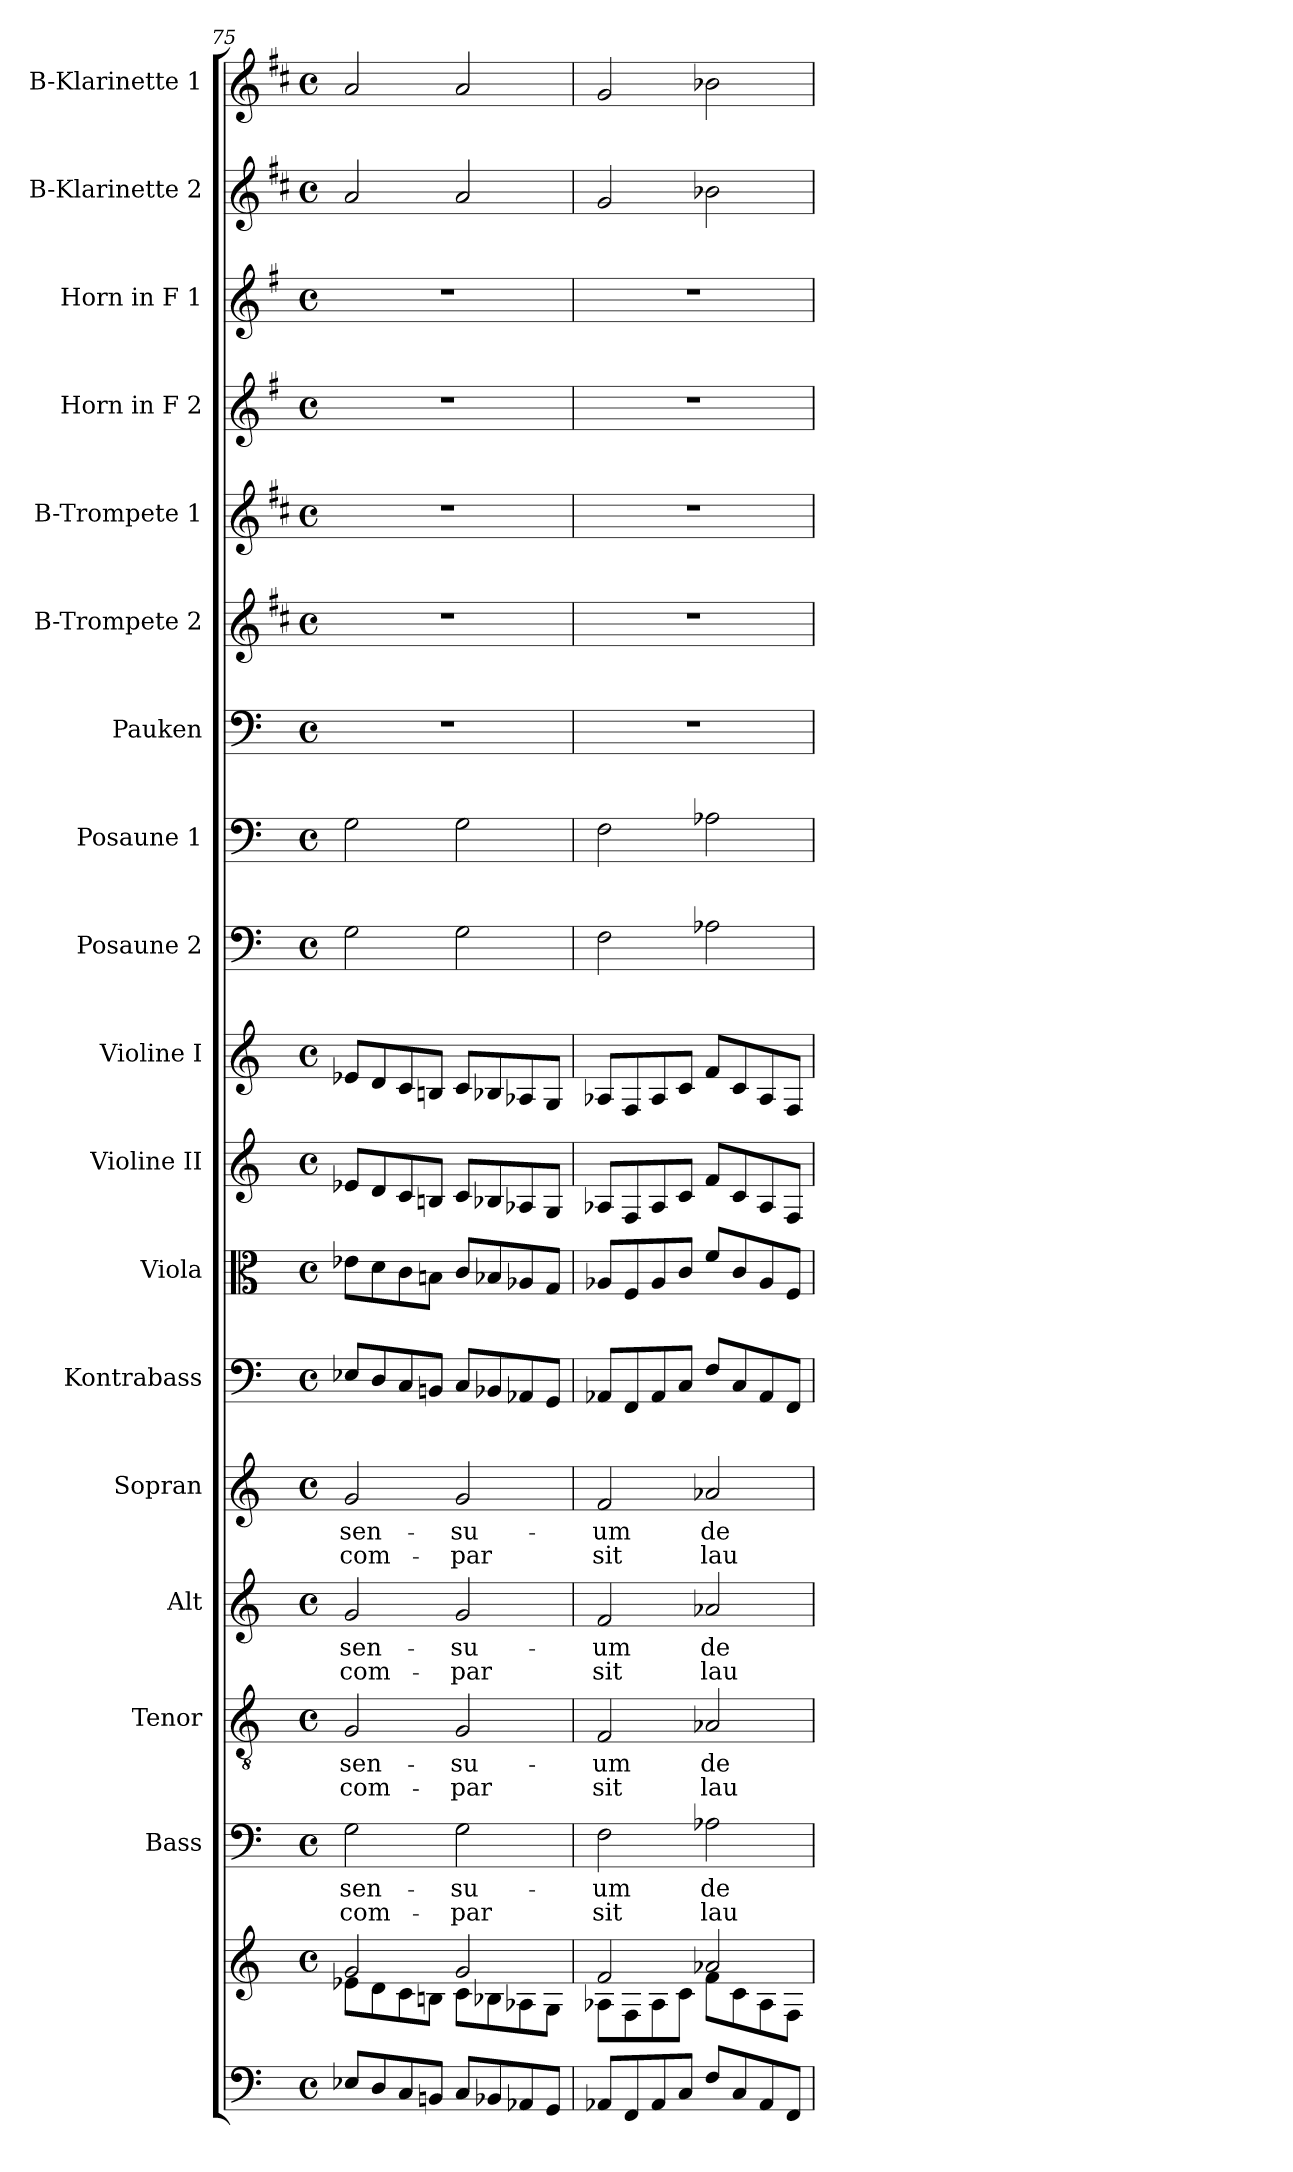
**kern	**kern	**kern	**text	**text	**kern	**text	**text	**kern	**text	**text	**kern	**text	**text	**kern	**kern	**kern	**kern	**kern	**kern	**kern	**kern	**kern	**kern	**kern	**kern	**kern
*part18	*part18	*part17	*part17	*part17	*part16	*part16	*part16	*part15	*part15	*part15	*part14	*part14	*part14	*part13	*part12	*part11	*part10	*part9	*part8	*part7	*part6	*part5	*part4	*part3	*part2	*part1
*staff19	*staff18	*staff17	*staff17	*staff17	*staff16	*staff16	*staff16	*staff15	*staff15	*staff15	*staff14	*staff14	*staff14	*staff13	*staff12	*staff11	*staff10	*staff9	*staff8	*staff7	*staff6	*staff5	*staff4	*staff3	*staff2	*staff1
*	*	*I"Bass	*	*	*I"Tenor	*	*	*I"Alt	*	*	*I"Sopran	*	*	*I"Kontrabass	*I"Viola	*I"Violine II	*I"Violine I	*I"Posaune 2	*I"Posaune 1	*I"Pauken	*I"B-Trompete 2	*I"B-Trompete 1	*I"Horn in F 2	*I"Horn in F 1	*I"B-Klarinette 2	*I"B-Klarinette 1
*	*	*I'B.	*	*	*I'T.	*	*	*I'A.	*	*	*I'S.	*	*	*I'Kb.	*I'Vla.	*I'Vl. II	*I'Vl. I	*I'Pos. 2	*I'Pos. 1	*I'Pk.	*I'B Trp. 2	*I'B Trp. 1	*	*	*I'Kl. 2	*I'Kl. 1
*clefF4	*clefG2	*clefF4	*	*	*clefGv2	*	*	*clefG2	*	*	*clefG2	*	*	*clefF4	*clefC3	*clefG2	*clefG2	*clefF4	*clefF4	*clefF4	*clefG2	*clefG2	*clefG2	*clefG2	*clefG2	*clefG2
*	*	*	*	*	*	*	*	*	*	*	*	*	*	*ITrd7c12	*	*	*	*	*	*	*ITrd1c2	*ITrd1c2	*ITrd4c7	*ITrd4c7	*ITrd1c2	*ITrd1c2
*k[]	*k[]	*k[]	*	*	*k[]	*	*	*k[]	*	*	*k[]	*	*	*k[]	*k[]	*k[]	*k[]	*k[]	*k[]	*k[]	*k[]	*k[]	*k[]	*k[]	*k[]	*k[]
*C:	*C:	*C:	*	*	*C:	*	*	*C:	*	*	*C:	*	*	*C:	*C:	*C:	*C:	*C:	*C:	*C:	*C:	*C:	*C:	*C:	*C:	*C:
*M4/4	*M4/4	*M4/4	*	*	*M4/4	*	*	*M4/4	*	*	*M4/4	*	*	*M4/4	*M4/4	*M4/4	*M4/4	*M4/4	*M4/4	*M4/4	*M4/4	*M4/4	*M4/4	*M4/4	*M4/4	*M4/4
*met(c)	*met(c)	*met(c)	*	*	*met(c)	*	*	*met(c)	*	*	*met(c)	*	*	*met(c)	*met(c)	*met(c)	*met(c)	*met(c)	*met(c)	*met(c)	*met(c)	*met(c)	*met(c)	*met(c)	*met(c)	*met(c)
=75	=75	=75	=75	=75	=75	=75	=75	=75	=75	=75	=75	=75	=75	=75	=75	=75	=75	=75	=75	=75	=75	=75	=75	=75	=75	=75
*	*^	*	*	*	*	*	*	*	*	*	*	*	*	*	*	*	*	*	*	*	*	*	*	*	*	*
!	!	!	!	!LO:LY:b	!LO:LY:b	!	!LO:LY:b	!LO:LY:b	!	!LO:LY:b	!LO:LY:b	!	!LO:LY:b	!LO:LY:b	!	!	!	!	!	!	!	!	!	!	!	!	!
8E-X/L	2g/	8e-X\L	2G\	sen-	com-	2G/	sen-	com-	2g/	sen-	com-	2g/	sen-	com-	8EE-X/L	8e-X\L	8e-X/L	8e-X/L	2G\	2G\	1r	1r	1r	1r	1r	2g/	2g/
8D/	.	8d\	.	.	.	.	.	.	.	.	.	.	.	.	8DD/	8d\	8d/	8d/	.	.	.	.	.	.	.	.	.
8C/	.	8c\	.	.	.	.	.	.	.	.	.	.	.	.	8CC/	8c\	8c/	8c/	.	.	.	.	.	.	.	.	.
8BBn/J	.	8Bn\J	.	.	.	.	.	.	.	.	.	.	.	.	8BBBn/J	8Bn\J	8Bn/J	8Bn/J	.	.	.	.	.	.	.	.	.
!	!	!	!	!LO:LY:b	!LO:LY:b	!	!LO:LY:b	!LO:LY:b	!	!LO:LY:b	!LO:LY:b	!	!LO:LY:b	!LO:LY:b	!	!	!	!	!	!	!	!	!	!	!	!	!
8C/L	2g/	8c\L	2G\	-su-	-par	2G/	-su-	-par	2g/	-su-	-par	2g/	-su-	-par	8CC/L	8c/L	8c/L	8c/L	2G\	2G\	.	.	.	.	.	2g/	2g/
8BB-X/	.	8B-X\	.	.	.	.	.	.	.	.	.	.	.	.	8BBB-X/	8B-X/	8B-X/	8B-X/	.	.	.	.	.	.	.	.	.
8AA-X/	.	8A-X\	.	.	.	.	.	.	.	.	.	.	.	.	8AAA-X/	8A-X/	8A-X/	8A-X/	.	.	.	.	.	.	.	.	.
8GG/J	.	8G\J	.	.	.	.	.	.	.	.	.	.	.	.	8GGG/J	8G/J	8G/J	8G/J	.	.	.	.	.	.	.	.	.
=76	=76	=76	=76	=76	=76	=76	=76	=76	=76	=76	=76	=76	=76	=76	=76	=76	=76	=76	=76	=76	=76	=76	=76	=76	=76	=76	=76
!	!	!	!	!LO:LY:b	!LO:LY:b	!	!LO:LY:b	!LO:LY:b	!	!LO:LY:b	!LO:LY:b	!	!LO:LY:b	!LO:LY:b	!	!	!	!	!	!	!	!	!	!	!	!	!
8AA-X/L	2f/	8A-X\L	2F\	-um	sit	2F/	-um	sit	2f/	-um	sit	2f/	-um	sit	8AAA-X/L	8A-X/L	8A-X/L	8A-X/L	2F\	2F\	1r	1r	1r	1r	1r	2f/	2f/
8FF/	.	8F\	.	.	.	.	.	.	.	.	.	.	.	.	8FFF/	8F/	8F/	8F/	.	.	.	.	.	.	.	.	.
8AA-/	.	8A-\	.	.	.	.	.	.	.	.	.	.	.	.	8AAA-/	8A-/	8A-/	8A-/	.	.	.	.	.	.	.	.	.
8C/J	.	8c\J	.	.	.	.	.	.	.	.	.	.	.	.	8CC/J	8c/J	8c/J	8c/J	.	.	.	.	.	.	.	.	.
!	!	!	!	!LO:LY:b	!LO:LY:b	!	!LO:LY:b	!LO:LY:b	!	!LO:LY:b	!LO:LY:b	!	!LO:LY:b	!LO:LY:b	!	!	!	!	!	!	!	!	!	!	!	!	!
8F/L	2a-X/	8f\L	2A-X\	de-	lau-	2A-X/	de-	lau-	2a-X/	de-	lau-	2a-X/	de-	lau-	8FF/L	8f/L	8f/L	8f/L	2A-X\	2A-X\	.	.	.	.	.	2a-X\	2a-X\
8C/	.	8c\	.	.	.	.	.	.	.	.	.	.	.	.	8CC/	8c/	8c/	8c/	.	.	.	.	.	.	.	.	.
8AA-/	.	8A-\	.	.	.	.	.	.	.	.	.	.	.	.	8AAA-/	8A-/	8A-/	8A-/	.	.	.	.	.	.	.	.	.
8FF/J	.	8F\J	.	.	.	.	.	.	.	.	.	.	.	.	8FFF/J	8F/J	8F/J	8F/J	.	.	.	.	.	.	.	.	.
*	*v	*v	*	*	*	*	*	*	*	*	*	*	*	*	*	*	*	*	*	*	*	*	*	*	*	*	*
=	=	=	=	=	=	=	=	=	=	=	=	=	=	=	=	=	=	=	=	=	=	=	=	=	=	=
*-	*-	*-	*-	*-	*-	*-	*-	*-	*-	*-	*-	*-	*-	*-	*-	*-	*-	*-	*-	*-	*-	*-	*-	*-	*-	*-
